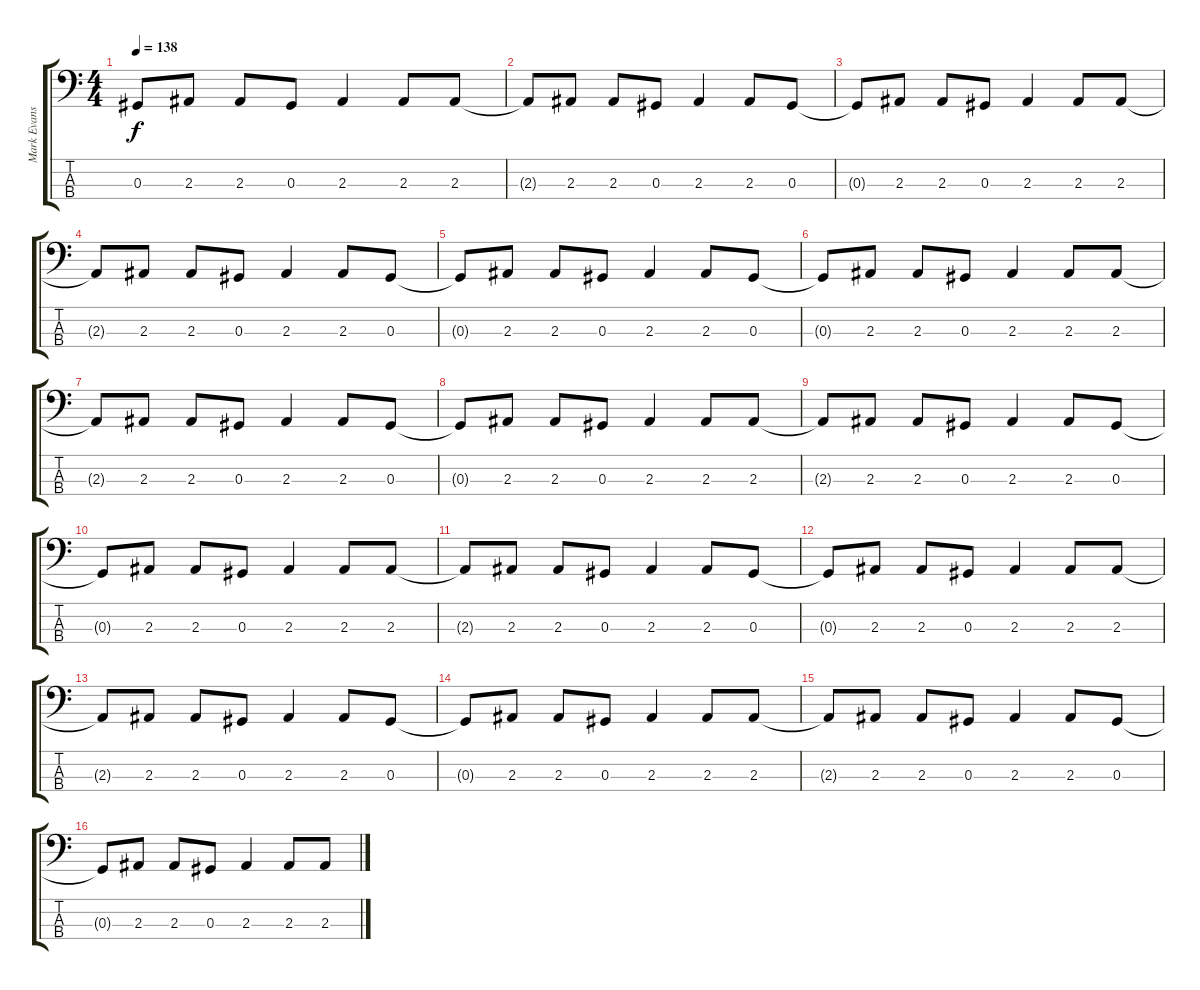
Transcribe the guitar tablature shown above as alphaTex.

\track ("Mark Evans" "Mark Evans") {instrument electricbassfinger}
\staff {score tabs}
\tuning (Gb2 Db2 Ab1 Eb1) {hide}
\ts (4 4)
\tempo 138
\clef f4
\ks c
0.3{t}.8{dy f} 2.3.8 2.3.8 0.3.8 2.3.4 2.3.8 2.3.8 |
2.3{t}.8 2.3.8 2.3.8 0.3.8 2.3.4 2.3.8 0.3.8 |
0.3{t}.8 2.3.8 2.3.8 0.3.8 2.3.4 2.3.8 2.3.8 |
2.3{t}.8 2.3.8 2.3.8 0.3.8 2.3.4 2.3.8 0.3.8 |
0.3{t}.8 2.3.8 2.3.8 0.3.8 2.3.4 2.3.8 0.3.8 |
0.3{t}.8 2.3.8 2.3.8 0.3.8 2.3.4 2.3.8 2.3.8 |
2.3{t}.8 2.3.8 2.3.8 0.3.8 2.3.4 2.3.8 0.3.8 |
0.3{t}.8 2.3.8 2.3.8 0.3.8 2.3.4 2.3.8 2.3.8 |
2.3{t}.8 2.3.8 2.3.8 0.3.8 2.3.4 2.3.8 0.3.8 |
0.3{t}.8 2.3.8 2.3.8 0.3.8 2.3.4 2.3.8 2.3.8 |
2.3{t}.8 2.3.8 2.3.8 0.3.8 2.3.4 2.3.8 0.3.8 |
0.3{t}.8 2.3.8 2.3.8 0.3.8 2.3.4 2.3.8 2.3.8 |
2.3{t}.8 2.3.8 2.3.8 0.3.8 2.3.4 2.3.8 0.3.8 |
0.3{t}.8 2.3.8 2.3.8 0.3.8 2.3.4 2.3.8 2.3.8 |
2.3{t}.8 2.3.8 2.3.8 0.3.8 2.3.4 2.3.8 0.3.8 |
0.3{t}.8 2.3.8 2.3.8 0.3.8 2.3.4 2.3.8 2.3.8
